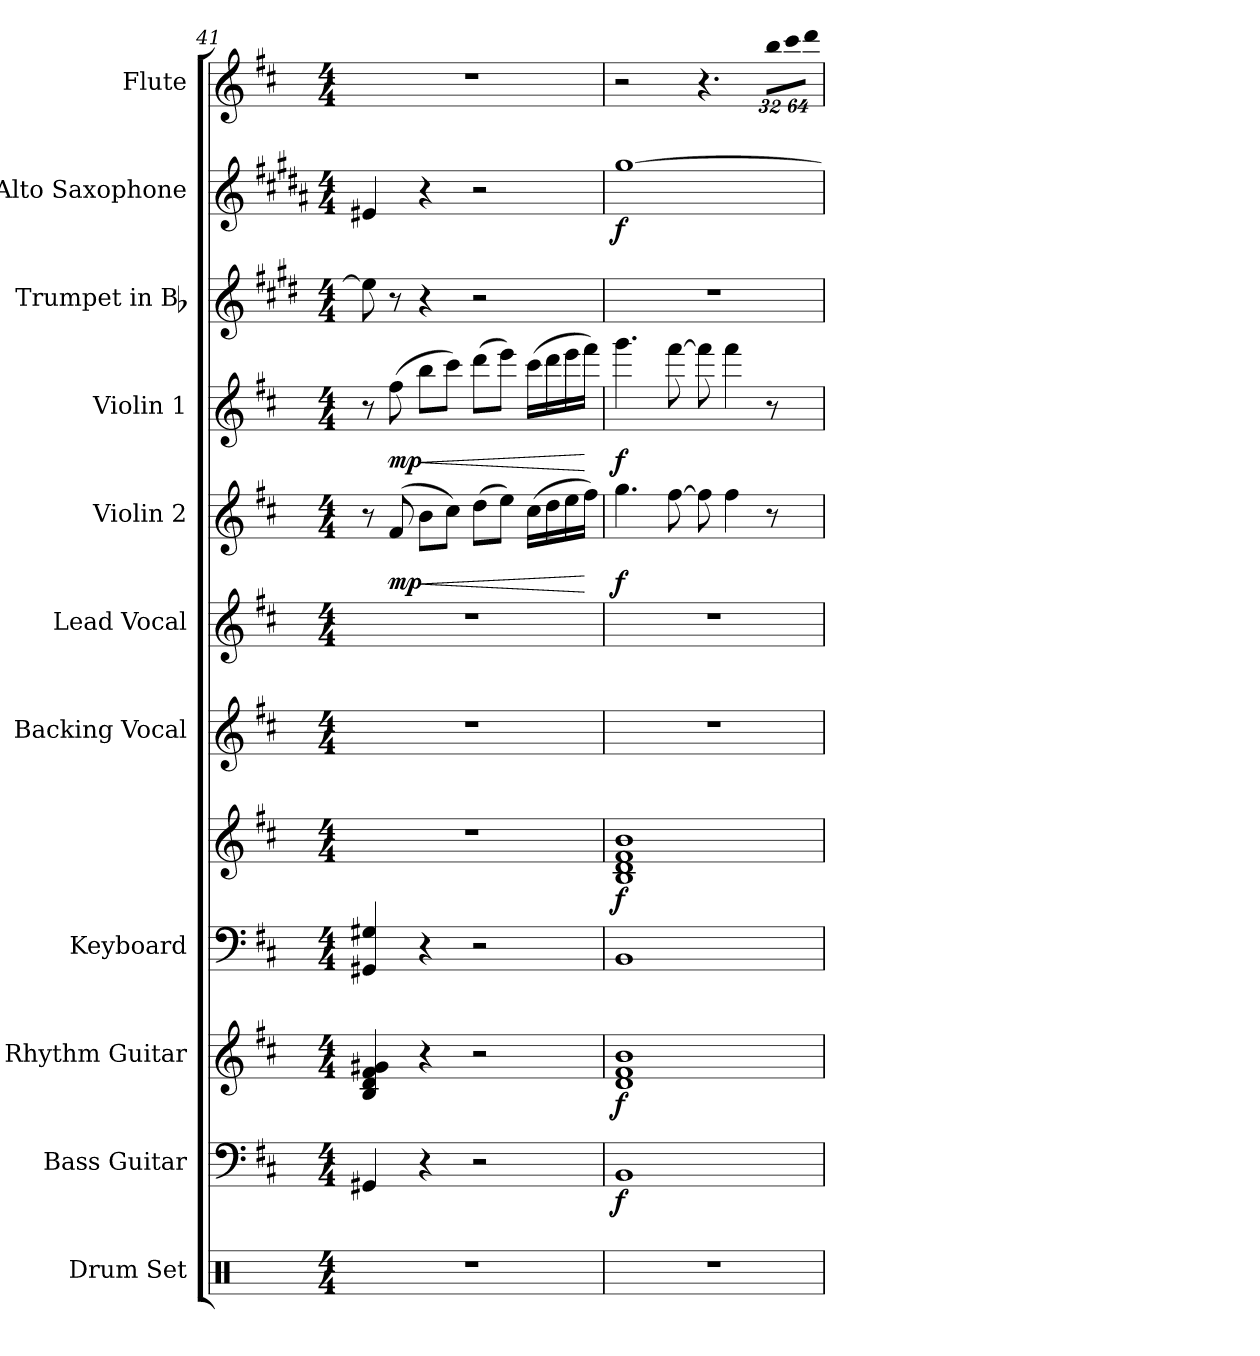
**kern	**kern	**dynam	**kern	**dynam	**kern	**kern	**dynam	**kern	**kern	**kern	**dynam	**kern	**dynam	**kern	**kern	**dynam	**kern
*part11	*part10	*part10	*part9	*part9	*part8	*part8	*part8	*part7	*part6	*part5	*part5	*part4	*part4	*part3	*part2	*part2	*part1
*staff12	*staff11	*staff11	*staff10	*staff10	*staff9	*staff8	*staff8/9	*staff7	*staff6	*staff5	*staff5	*staff4	*staff4	*staff3	*staff2	*staff2	*staff1
*I"Drum Set	*I"Bass Guitar	*	*I"Rhythm Guitar	*	*I"Keyboard	*	*	*I"Backing Vocal	*I"Lead Vocal	*I"Violin 2	*	*I"Violin 1	*	*I"Trumpet in Bb	*I"Alto Saxophone	*	*I"Flute
*I'Dr.	*I'Bass	*	*I'Rhy.	*	*I'Kbd.	*	*	*	*	*I'Vln. 2	*	*I'Vln. 1	*	*I'Tpt.	*I'Alto Sax.	*	*I'Fl.
!!LO:PB:g=z
*clefX	*clefF4	*	*clefG2	*	*clefF4	*clefG2	*	*clefG2	*clefG2	*clefG2	*	*clefG2	*	*clefG2	*clefG2	*	*clefG2
*	*ITrd7c12	*	*ITrd7c12	*	*	*	*	*	*	*	*	*	*	*ITrd1c2	*ITrd5c9	*	*
*k[]	*k[f#c#]	*	*k[f#c#]	*	*k[f#c#]	*k[f#c#]	*	*k[f#c#]	*k[f#c#]	*k[f#c#]	*	*k[f#c#]	*	*k[f#c#]	*k[f#c#]	*	*k[f#c#]
*C:	*b:	*	*b:	*	*b:	*b:	*	*b:	*b:	*b:	*	*b:	*	*b:	*b:	*	*b:
*M4/4	*M4/4	*	*M4/4	*	*M4/4	*M4/4	*	*M4/4	*M4/4	*M4/4	*	*M4/4	*	*M4/4	*M4/4	*	*M4/4
=41	=41	=41	=41	=41	=41	=41	=41	=41	=41	=41	=41	=41	=41	=41	=41	=41	=41
1r	4GGG#Xi/	.	4BBi/ 4Di 4F#i 4G#Xi	.	4GG#Xi/ 4G#Xi	1r	.	1r	1r	8r	.	8r	.	8ddi\]	4G#Xi/	.	1r
.	.	.	.	.	.	.	.	.	.	(8f#i/	mp	(8ff#i\	mp	8r	.	.	.
!	!	!	!	!	!	!	!	!	!	!	!LO:HP:b	!	!LO:HP:b	!	!	!	!
.	4r	.	4r	.	4r	.	.	.	.	8bi\L	<	8bbi\L	<	4r	4r	.	.
.	.	.	.	.	.	.	.	.	.	8cc#i\J)	.	8ccc#i\J)	.	.	.	.	.
.	2r	.	2r	.	2r	.	.	.	.	(8ddi\L	.	(8dddi\L	.	2r	2r	.	.
.	.	.	.	.	.	.	.	.	.	8eei\J)	.	8eeei\J)	.	.	.	.	.
.	.	.	.	.	.	.	.	.	.	(16cc#i\LL	.	(16ccc#i\LL	.	.	.	.	.
.	.	.	.	.	.	.	.	.	.	16ddi\	.	16dddi\	.	.	.	.	.
.	.	.	.	.	.	.	.	.	.	16eei\	.	16eeei\	.	.	.	.	.
.	.	.	.	.	.	.	.	.	.	16ff#i\JJ)	[	16fff#i\JJ)	[	.	.	.	.
=42	=42	=42	=42	=42	=42	=42	=42	=42	=42	=42	=42	=42	=42	=42	=42	=42	=42
1r	1BBBi	f	1Di 1F#i 1Bi	f	1BBi	1Bi 1di 1f#i 1bi	f	1r	1r	4.ggi\	f	4.gggi\	f	1r	[>1bi	f	2r
.	.	.	.	.	.	.	.	.	.	[>8ff#i\	.	[>8fff#i\	.	.	.	.	.
.	.	.	.	.	.	.	.	.	.	8ff#i\]	.	8fff#i\]	.	.	.	.	4.r
.	.	.	.	.	.	.	.	.	.	4ff#i\	.	4fff#i\	.	.	.	.	.
*	*	*	*	*	*	*	*	*	*	*	*	*	*	*	*	*	*Xbrackettup
!	!	!	!	!	!	!	!	!	!	!	!	!	!	!	!	!	!LO:N:vis=16
.	.	.	.	.	.	.	.	.	.	8r	.	8r	.	.	.	.	512%21bbi\LL
!	!	!	!	!	!	!	!	!	!	!	!	!	!	!	!	!	!LO:N:vis=16
.	.	.	.	.	.	.	.	.	.	.	.	.	.	.	.	.	1024%43ccc#i\
!	!	!	!	!	!	!	!	!	!	!	!	!	!	!	!	!	!LO:N:vis=16
.	.	.	.	.	.	.	.	.	.	.	.	.	.	.	.	.	1024%43dddi\JJ
=	=	=	=	=	=	=	=	=	=	=	=	=	=	=	=	=	=
*-	*-	*-	*-	*-	*-	*-	*-	*-	*-	*-	*-	*-	*-	*-	*-	*-	*-
